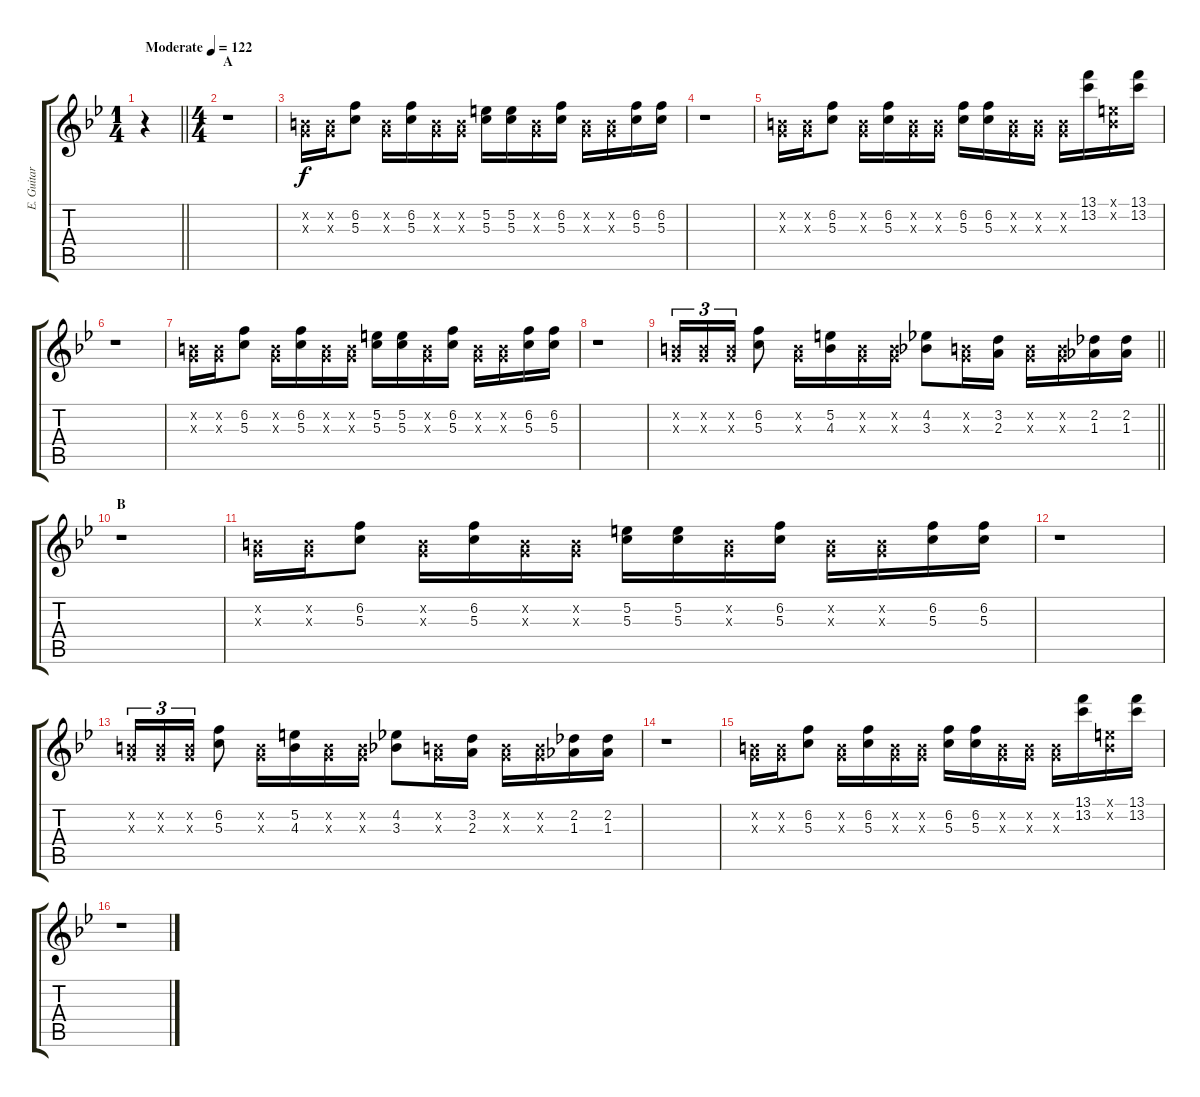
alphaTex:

\track ("E. Guitar I" "E. Guitar ") {instrument overdrivenguitar}
\staff {score tabs}
\tuning (E4 B3 G3 D3 A2 E2) {hide}
\ts (1 4)
\tempo (122 "Moderate")
\clef g2
\barLineRight lightlight
\ks bb
r.4{dy f instrument overdrivenguitar} |
\ts (4 4)
\section ("" "A")
r.1 |
(0.2{x} 0.3{x}).16 (0.2{x} 0.3{x}).16 (6.2 5.3).8 (0.2{x} 0.3{x}).16 (6.2 5.3).16 (0.2{x} 0.3{x}).16 (0.2{x} 0.3{x}).16 (5.2 5.3).16 (5.2 5.3).16 (0.2{x} 0.3{x}).16 (6.2 5.3).16 (0.2{x} 0.3{x}).16 (0.2{x} 0.3{x}).16 (6.2 5.3).16 (6.2 5.3).16 |
r.1 |
(0.2{x} 0.3{x}).16 (0.2{x} 0.3{x}).16 (6.2 5.3).8 (0.2{x} 0.3{x}).16 (6.2 5.3).16 (0.2{x} 0.3{x}).16 (0.2{x} 0.3{x}).16 (6.2 5.3).16 (6.2 5.3).16 (0.2{x} 0.3{x}).16 (0.2{x} 0.3{x}).16 (0.2{x} 0.3{x}).16 (13.1 13.2).16 (0.1{x} 0.2{x}).16 (13.1 13.2).16 |
r.1 |
(0.2{x} 0.3{x}).16 (0.2{x} 0.3{x}).16 (6.2 5.3).8 (0.2{x} 0.3{x}).16 (6.2 5.3).16 (0.2{x} 0.3{x}).16 (0.2{x} 0.3{x}).16 (5.2 5.3).16 (5.2 5.3).16 (0.2{x} 0.3{x}).16 (6.2 5.3).16 (0.2{x} 0.3{x}).16 (0.2{x} 0.3{x}).16 (6.2 5.3).16 (6.2 5.3).16 |
r.1 |
\barLineRight lightlight
(0.2{x} 0.3{x}).16{tu (3 2)} (0.2{x} 0.3{x}).16{tu (3 2)} (0.2{x} 0.3{x}).16{tu (3 2)} (6.2 5.3).8 (0.2{x} 0.3{x}).16 (5.2 4.3).16 (0.2{x} 0.3{x}).16 (0.2{x} 0.3{x}).16 (4.2 3.3).8 (0.2{x} 0.3{x}).16 (3.2 2.3).16 (0.2{x} 0.3{x}).16 (0.2{x} 0.3{x}).16 (2.2 1.3).16 (2.2 1.3).16 |
\section ("" "B")
r.1 |
(0.2{x} 0.3{x}).16 (0.2{x} 0.3{x}).16 (6.2 5.3).8 (0.2{x} 0.3{x}).16 (6.2 5.3).16 (0.2{x} 0.3{x}).16 (0.2{x} 0.3{x}).16 (5.2 5.3).16 (5.2 5.3).16 (0.2{x} 0.3{x}).16 (6.2 5.3).16 (0.2{x} 0.3{x}).16 (0.2{x} 0.3{x}).16 (6.2 5.3).16 (6.2 5.3).16 |
r.1 |
(0.2{x} 0.3{x}).16{tu (3 2)} (0.2{x} 0.3{x}).16{tu (3 2)} (0.2{x} 0.3{x}).16{tu (3 2)} (6.2 5.3).8 (0.2{x} 0.3{x}).16 (5.2 4.3).16 (0.2{x} 0.3{x}).16 (0.2{x} 0.3{x}).16 (4.2 3.3).8 (0.2{x} 0.3{x}).16 (3.2 2.3).16 (0.2{x} 0.3{x}).16 (0.2{x} 0.3{x}).16 (2.2 1.3).16 (2.2 1.3).16 |
r.1 |
(0.2{x} 0.3{x}).16 (0.2{x} 0.3{x}).16 (6.2 5.3).8 (0.2{x} 0.3{x}).16 (6.2 5.3).16 (0.2{x} 0.3{x}).16 (0.2{x} 0.3{x}).16 (6.2 5.3).16 (6.2 5.3).16 (0.2{x} 0.3{x}).16 (0.2{x} 0.3{x}).16 (0.2{x} 0.3{x}).16 (13.1 13.2).16 (0.1{x} 0.2{x}).16 (13.1 13.2).16 |
r.1
